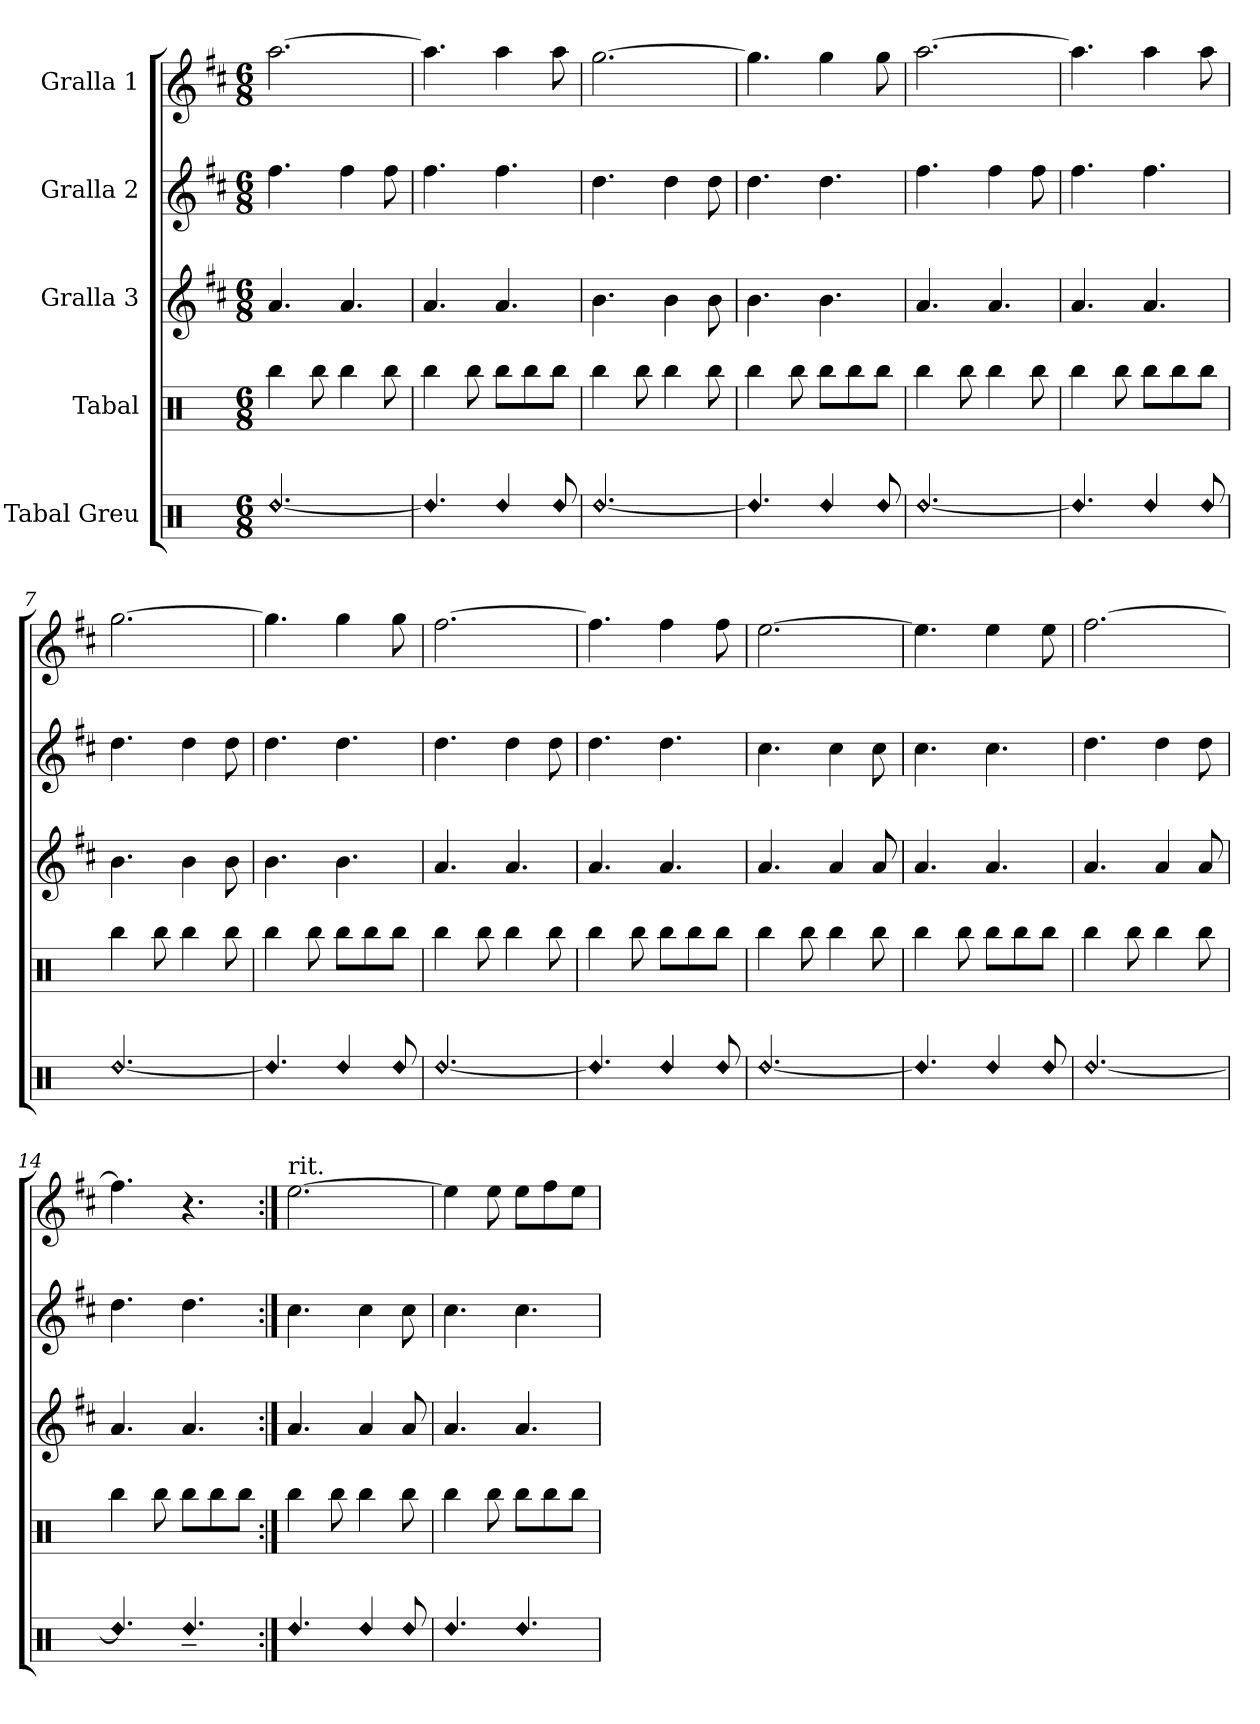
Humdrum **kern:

**kern	**kern	**kern	**kern	**kern
*part5	*part4	*part3	*part2	*part1
*staff5	*staff4	*staff3	*staff2	*staff1
*I"Tabal Greu	*I"Tabal	*I"Gralla 3	*I"Gralla 2	*I"Gralla 1
*clefX	*clefX	*clefG2	*clefG2	*clefG2
*k[]	*k[]	*k[f#c#]	*k[f#c#]	*k[f#c#]
*	*	*D:	*D:	*D:
*M6/8	*M6/8	*M6/8	*M6/8	*M6/8
*MM165	*MM165	*MM165	*MM165	*MM165
=1	=1	=1	=1	=1
!LO:N:head=diamond	!	!	!	!
[2.Rdd/	4Rbb\	4.a/	4.ff#\	[2.aa\
.	8Rbb\	.	.	.
.	4Rbb\	4.a/	4ff#\	.
.	8Rbb\	.	8ff#\	.
=2	=2	=2	=2	=2
!LO:N:head=diamond	!	!	!	!
4.Rdd/]	4Rbb\	4.a/	4.ff#\	4.aa\]
.	8Rbb\	.	.	.
!LO:N:head=diamond	!	!	!	!
4Rdd/	8Rbb\L	4.a/	4.ff#\	4aa\
.	8Rbb\	.	.	.
!LO:N:head=diamond	!	!	!	!
8Rdd/	8Rbb\J	.	.	8aa\
=3	=3	=3	=3	=3
!LO:N:head=diamond	!	!	!	!
[2.Rdd/	4Rbb\	4.b\	4.dd\	[2.gg\
.	8Rbb\	.	.	.
.	4Rbb\	4b\	4dd\	.
.	8Rbb\	8b\	8dd\	.
=4	=4	=4	=4	=4
!LO:N:head=diamond	!	!	!	!
4.Rdd/]	4Rbb\	4.b\	4.dd\	4.gg\]
.	8Rbb\	.	.	.
!LO:N:head=diamond	!	!	!	!
4Rdd/	8Rbb\L	4.b\	4.dd\	4gg\
.	8Rbb\	.	.	.
!LO:N:head=diamond	!	!	!	!
8Rdd/	8Rbb\J	.	.	8gg\
=5	=5	=5	=5	=5
!LO:N:head=diamond	!	!	!	!
[2.Rdd/	4Rbb\	4.a/	4.ff#\	[2.aa\
.	8Rbb\	.	.	.
.	4Rbb\	4.a/	4ff#\	.
.	8Rbb\	.	8ff#\	.
!!LO:LB:g=z
=6	=6	=6	=6	=6
!LO:N:head=diamond	!	!	!	!
4.Rdd/]	4Rbb\	4.a/	4.ff#\	4.aa\]
.	8Rbb\	.	.	.
!LO:N:head=diamond	!	!	!	!
4Rdd/	8Rbb\L	4.a/	4.ff#\	4aa\
.	8Rbb\	.	.	.
!LO:N:head=diamond	!	!	!	!
8Rdd/	8Rbb\J	.	.	8aa\
=7	=7	=7	=7	=7
!LO:N:head=diamond	!	!	!	!
[2.Rdd/	4Rbb\	4.b\	4.dd\	[2.gg\
.	8Rbb\	.	.	.
.	4Rbb\	4b\	4dd\	.
.	8Rbb\	8b\	8dd\	.
=8	=8	=8	=8	=8
!LO:N:head=diamond	!	!	!	!
4.Rdd/]	4Rbb\	4.b\	4.dd\	4.gg\]
.	8Rbb\	.	.	.
!LO:N:head=diamond	!	!	!	!
4Rdd/	8Rbb\L	4.b\	4.dd\	4gg\
.	8Rbb\	.	.	.
!LO:N:head=diamond	!	!	!	!
8Rdd/	8Rbb\J	.	.	8gg\
=9	=9	=9	=9	=9
!LO:N:head=diamond	!	!	!	!
[2.Rdd/	4Rbb\	4.a/	4.dd\	[2.ff#\
.	8Rbb\	.	.	.
.	4Rbb\	4.a/	4dd\	.
.	8Rbb\	.	8dd\	.
=10	=10	=10	=10	=10
!LO:N:head=diamond	!	!	!	!
4.Rdd/]	4Rbb\	4.a/	4.dd\	4.ff#\]
.	8Rbb\	.	.	.
!LO:N:head=diamond	!	!	!	!
4Rdd/	8Rbb\L	4.a/	4.dd\	4ff#\
.	8Rbb\	.	.	.
!LO:N:head=diamond	!	!	!	!
8Rdd/	8Rbb\J	.	.	8ff#\
=11	=11	=11	=11	=11
!LO:N:head=diamond	!	!	!	!
[2.Rdd/	4Rbb\	4.a/	4.cc#\	[2.ee\
.	8Rbb\	.	.	.
.	4Rbb\	4a/	4cc#\	.
.	8Rbb\	8a/	8cc#\	.
!!LO:PB:g=z
=12	=12	=12	=12	=12
!LO:N:head=diamond	!	!	!	!
4.Rdd/]	4Rbb\	4.a/	4.cc#\	4.ee\]
.	8Rbb\	.	.	.
!LO:N:head=diamond	!	!	!	!
4Rdd/	8Rbb\L	4.a/	4.cc#\	4ee\
.	8Rbb\	.	.	.
!LO:N:head=diamond	!	!	!	!
8Rdd/	8Rbb\J	.	.	8ee\
=13	=13	=13	=13	=13
!LO:N:head=diamond	!	!	!	!
[2.Rdd/	4Rbb\	4.a/	4.dd\	[2.ff#\
.	8Rbb\	.	.	.
.	4Rbb\	4a/	4dd\	.
.	8Rbb\	8a/	8dd\	.
=14	=14	=14	=14	=14
!LO:N:head=diamond	!	!	!	!
4.Rdd/]	4Rbb\	4.a/	4.dd\	4.ff#\]
.	8Rbb\	.	.	.
!LO:N:head=diamond	!	!	!	!
4.Rdd~/	8Rbb\L	4.a/	4.dd\	4.r
.	8Rbb\	.	.	.
.	8Rbb\J	.	.	.
=15:|!	=15:|!	=15:|!	=15:|!	=15:|!
!	!	!	!	!LO:TX:a:t=rit.
!LO:N:head=diamond	!	!	!	!
4.Rdd/	4Rbb\	4.a/	4.cc#\	[2.ee\
.	8Rbb\	.	.	.
!LO:N:head=diamond	!	!	!	!
4Rdd/	4Rbb\	4a/	4cc#\	.
!LO:N:head=diamond	!	!	!	!
8Rdd/	8Rbb\	8a/	8cc#\	.
=16	=16	=16	=16	=16
!LO:N:head=diamond	!	!	!	!
4.Rdd/	4Rbb\	4.a/	4.cc#\	4ee\]
.	8Rbb\	.	.	8ee\
!LO:N:head=diamond	!	!	!	!
4.Rdd/	8Rbb\L	4.a/	4.cc#\	8ee\L
.	8Rbb\	.	.	8ff#\
.	8Rbb\J	.	.	8ee\J
=	=	=	=	=
*-	*-	*-	*-	*-
